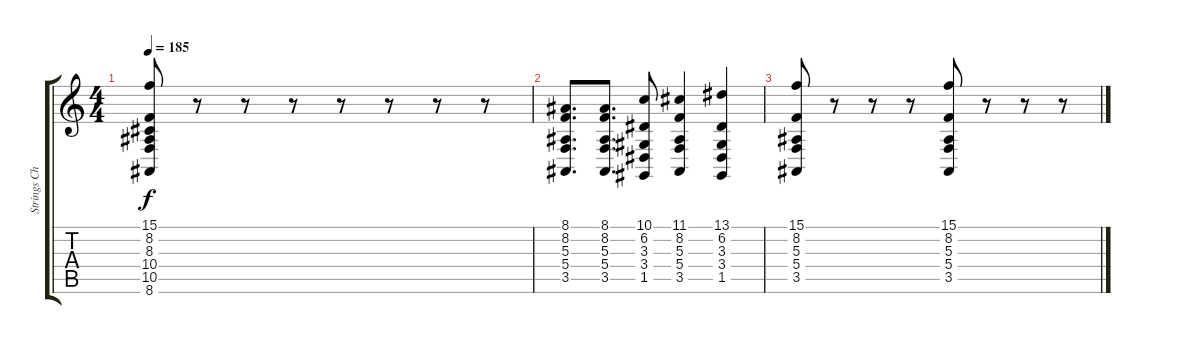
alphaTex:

\track ("Strings Chords" "Strings Ch") {instrument stringensemble1}
\staff {score tabs}
\tuning (D4 A3 F3 C3 G2 D2) {hide}
\ts (4 4)
\tempo 185
\clef g2
\ks c
(15.1 8.2 8.3 10.4 10.5 8.6).8{dy f} r.8 r.8 r.8 r.8 r.8 r.8 r.8 |
(8.1 8.2 5.3 5.4 3.5).8{d} (8.1 8.2 5.3 5.4 3.5).8{d} (10.1 6.2 3.3 3.4 1.5).8 (11.1 8.2 5.3 5.4 3.5).4 (13.1 6.2 3.3 3.4 1.5).4 |
(15.1 8.2 5.3 5.4 3.5).8 r.8 r.8 r.8 (15.1 8.2 5.3 5.4 3.5).8 r.8 r.8 r.8
